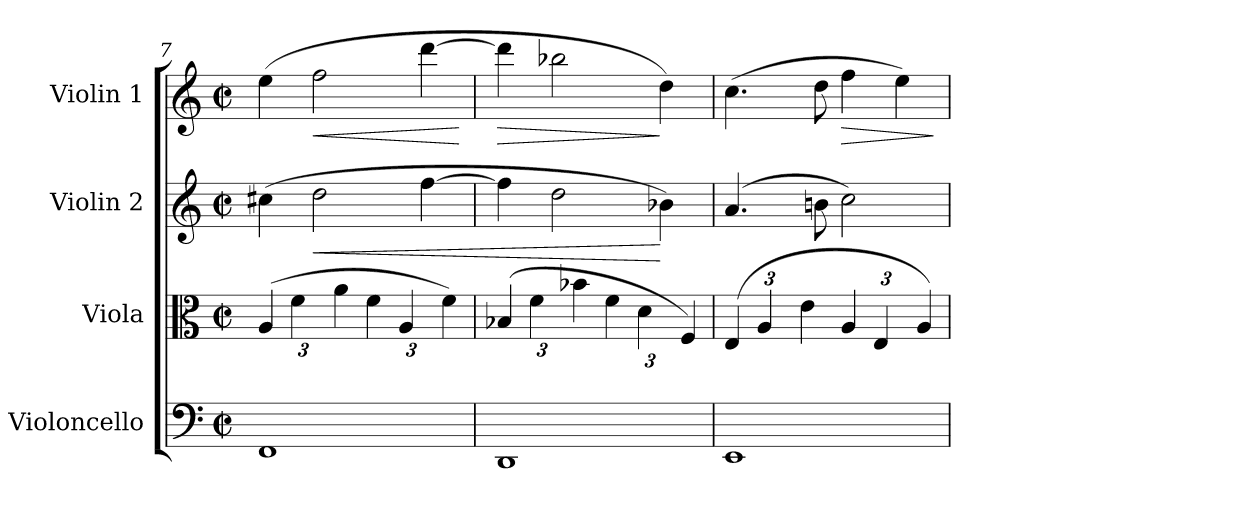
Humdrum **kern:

**kern	**kern	**kern	**dynam	**kern	**dynam
*part4	*part3	*part2	*part2	*part1	*part1
*staff4	*staff3	*staff2	*staff2	*staff1	*staff1
*I"Violoncello	*I"Viola	*I"Violin 2	*	*I"Violin 1	*
*I'Vc	*I'Vla	*I'Vln	*	*I'Vln	*
!!LO:LB:g=z
*clefF4	*clefC3	*clefG2	*	*clefG2	*
*k[]	*k[]	*k[]	*	*k[]	*
*M2/2	*M2/2	*M2/2	*	*M2/2	*
*met(c|)	*met(c|)	*met(c|)	*	*met(c|)	*
*	*Xbrackettup	*	*	*	*
=7	=7	=7	=7	=7	=7
1FF	(6A/	(4cc#X\	.	(4ee\	.
.	6f\	.	.	.	.
!	!	!	!LO:HP:b	!	!LO:HP:b
.	.	2dd\	<	2ff\	<
.	6a\	.	.	.	.
.	6f\	.	.	.	.
.	6A/	.	.	.	.
.	.	[4ff\	.	[4ddd\	.
.	6f\)	.	.	.	.
.	.	.	.	.	[
=8	=8	=8	=8	=8	=8
!	!	!	!	!	!LO:HP:b
1DD	(6B-X/	4ff\]	.	4ddd\]	>
.	6f\	.	.	.	.
.	.	2dd\	.	2bb-X\	.
.	6b-X\	.	.	.	.
.	6f\	.	.	.	.
.	6d\	.	.	.	.
.	.	4b-X\)	[	4dd\)	]
.	6F/)	.	.	.	.
=9	=9	=9	=9	=9	=9
*	*	*	*	*^	*
1EE	(6E/	(4.a/	.	(4.cc\	4ryy	.
.	6A/	.	.	.	.	.
.	.	.	.	.	4ryy	.
.	6e\	.	.	.	.	.
.	.	8bn\	.	8dd\	.	.
!	!	!	!	!	!	!LO:HP:b
.	6A/	2cc\)	.	4ff\	4ryy	>
.	6E/	.	.	.	.	.
.	.	.	.	4ee\)	4ryy	.
.	6A/)	.	.	.	.	.
*	*	*	*	*v	*v	*
.	.	.	.	.	]
=	=	=	=	=	=
*-	*-	*-	*-	*-	*-
